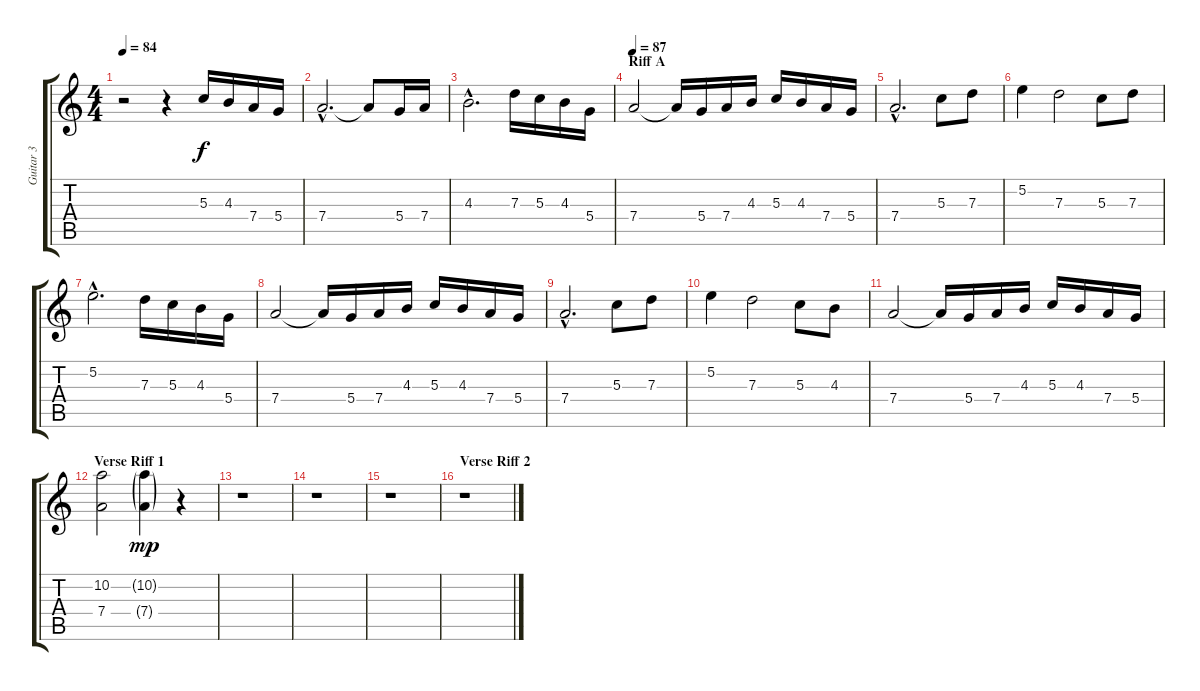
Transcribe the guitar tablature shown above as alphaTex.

\track ("Guitar 3" "Guitar 3") {instrument distortionguitar}
\staff {score tabs}
\tuning (E4 B3 G3 D3 A2 E2) {hide}
\ts (4 4)
\tempo 84
\clef g2
\ks c
r.2{dy f} r.4 5.3.16 4.3.16 7.4.16 5.4.16 |
7.4{hac}.2{d} 7.4{t}.8 5.4.16 7.4.16 |
4.3{hac}.2{d} 7.3.16 5.3.16 4.3.16 5.4.16 |
\section ("" "Riff A")
\tempo 87
7.4.2 7.4{t}.16 5.4.16 7.4.16 4.3.16 5.3.16 4.3.16 7.4.16 5.4.16 |
7.4{hac}.2{d} 5.3.8 7.3.8 |
5.2.4 7.3.2 5.3.8 7.3.8 |
5.2{hac}.2{d} 7.3.16 5.3.16 4.3.16 5.4.16 |
7.4.2 7.4{t}.16 5.4.16 7.4.16 4.3.16 5.3.16 4.3.16 7.4.16 5.4.16 |
7.4{hac}.2{d} 5.3.8 7.3.8 |
5.2.4 7.3.2 5.3.8 4.3.8 |
7.4.2 7.4{t}.16 5.4.16 7.4.16 4.3.16 5.3.16 4.3.16 7.4.16 5.4.16 |
\section ("" "Verse Riff 1")
(10.2 7.4).2 (10.2{g} 7.4{g}).4{dy mp} r.4 |
r.1 |
r.1 |
r.1 |
\section ("" "Verse Riff 2")
r.1
